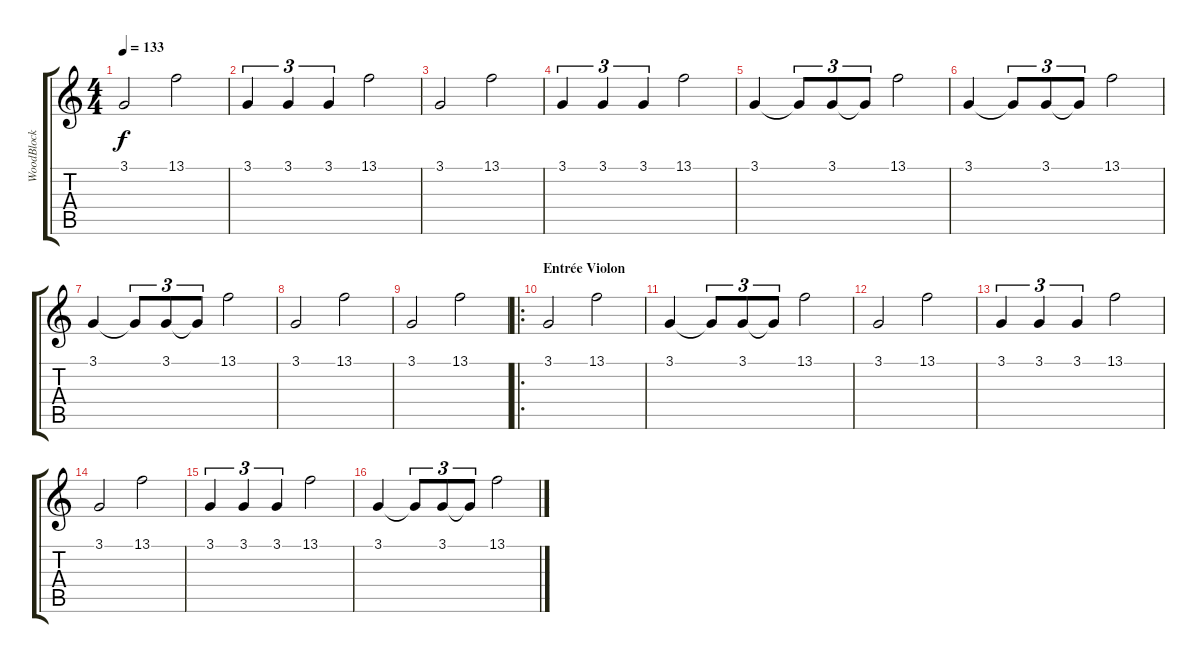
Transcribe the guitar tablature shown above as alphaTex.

\track ("WoodBlock" "WoodBlock") {instrument woodblock}
\staff {score tabs}
\tuning (E4 B3 G3 D3 A2 E2) {hide}
\ts (4 4)
\tempo 133
\clef g2
\ks c
3.1.2{dy f} 13.1.2 |
3.1.4{tu (3 2)} 3.1.4{tu (3 2)} 3.1.4{tu (3 2)} 13.1.2 |
3.1.2 13.1.2 |
3.1.4{tu (3 2)} 3.1.4{tu (3 2)} 3.1.4{tu (3 2)} 13.1.2 |
3.1.4 3.1{t}.8{tu (3 2)} 3.1.8{tu (3 2)} 3.1{t}.8{tu (3 2)} 13.1.2 |
3.1.4 3.1{t}.8{tu (3 2)} 3.1.8{tu (3 2)} 3.1{t}.8{tu (3 2)} 13.1.2 |
3.1.4 3.1{t}.8{tu (3 2)} 3.1.8{tu (3 2)} 3.1{t}.8{tu (3 2)} 13.1.2 |
3.1.2 13.1.2 |
3.1.2 13.1.2 |
\ro
\section ("" "Entrée Violon")
3.1.2 13.1.2 |
3.1.4 3.1{t}.8{tu (3 2)} 3.1.8{tu (3 2)} 3.1{t}.8{tu (3 2)} 13.1.2 |
3.1.2 13.1.2 |
3.1.4{tu (3 2)} 3.1.4{tu (3 2)} 3.1.4{tu (3 2)} 13.1.2 |
3.1.2 13.1.2 |
3.1.4{tu (3 2)} 3.1.4{tu (3 2)} 3.1.4{tu (3 2)} 13.1.2 |
3.1.4 3.1{t}.8{tu (3 2)} 3.1.8{tu (3 2)} 3.1{t}.8{tu (3 2)} 13.1.2
